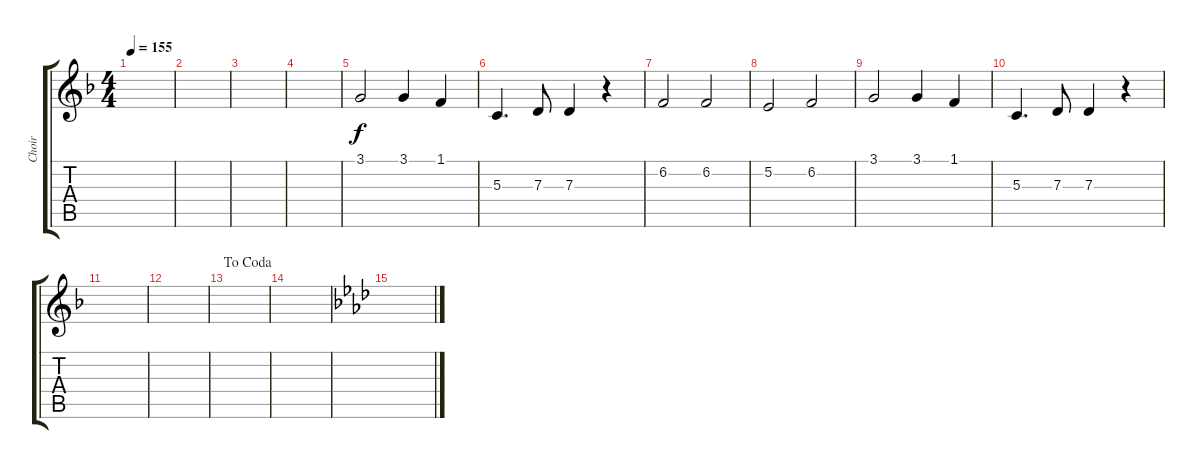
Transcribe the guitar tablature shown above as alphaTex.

\track ("Choir" "Choir") {instrument choiraahs}
\staff {score tabs}
\tuning (E4 B3 G3 D3 A2 E2) {hide}
\ts (4 4)
\tempo 155
\clef g2
\ks f
|
|
|
|
3.1.2 3.1.4 1.1.4 |
5.3.4{d} 7.3.8 7.3.4 r.4 |
6.2.2 6.2.2 |
5.2.2 6.2.2 |
3.1.2 3.1.4 1.1.4 |
5.3.4{d} 7.3.8 7.3.4 r.4 |
|
|
\jump dacoda
|
|
\ks ab
